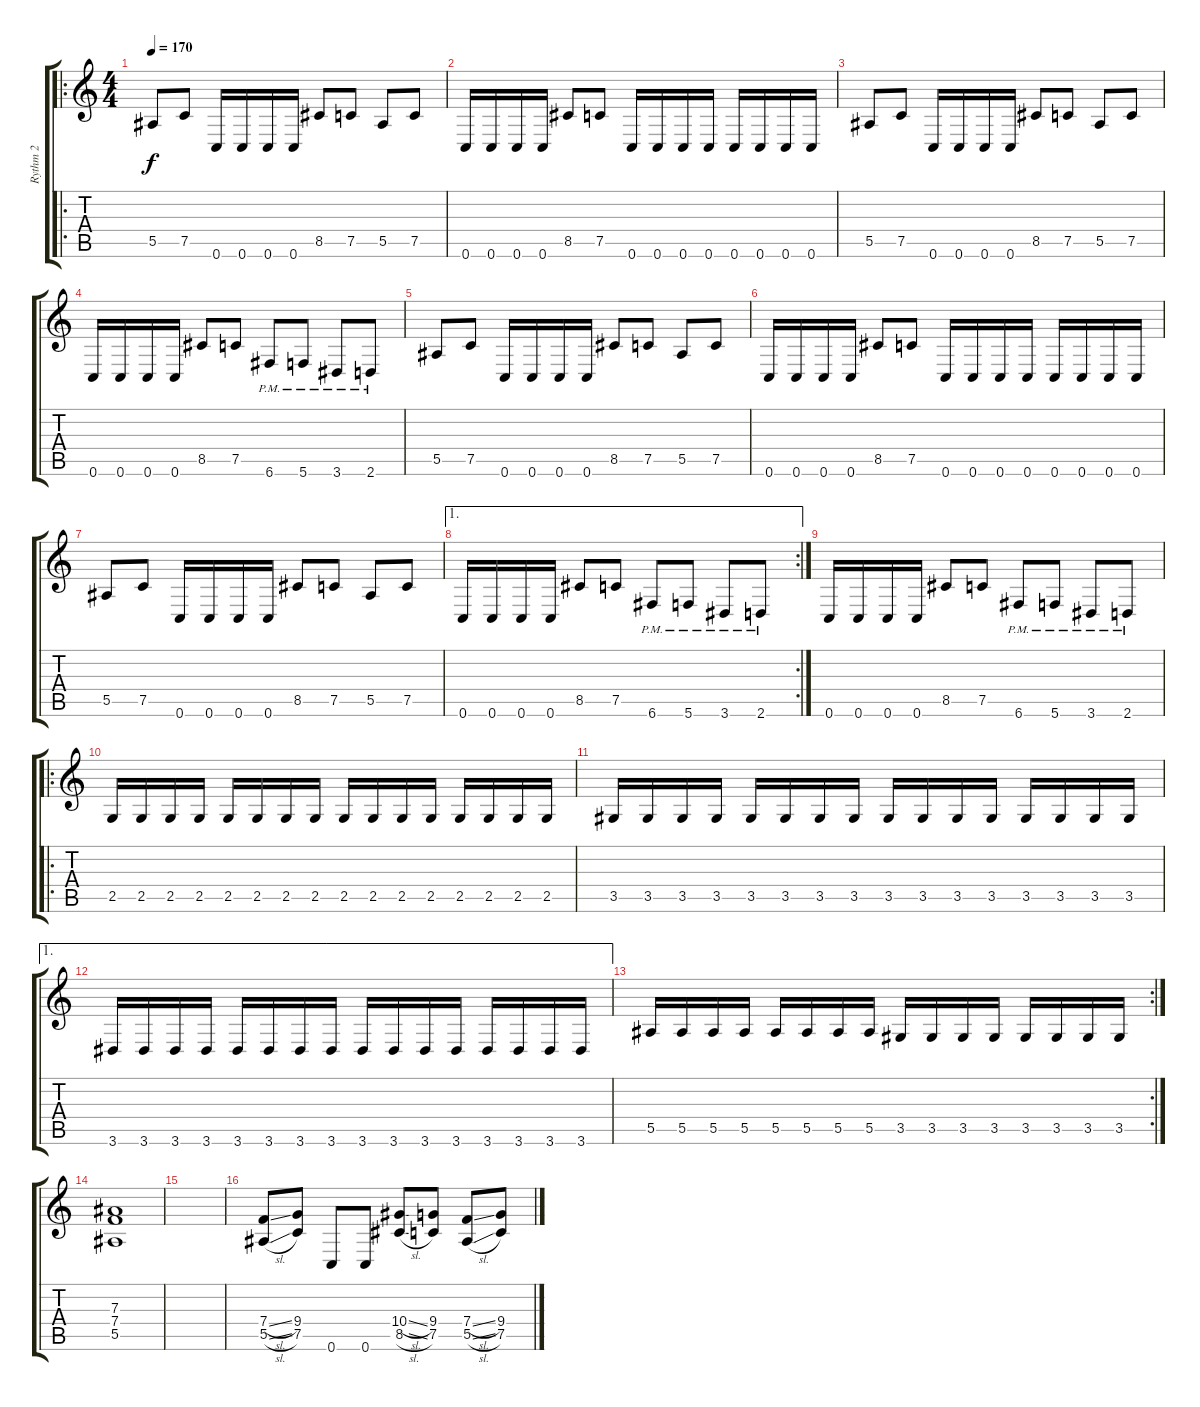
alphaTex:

\track ("Rythm 2" "Rythm 2") {instrument distortionguitar}
\staff {score tabs}
\tuning (C4 G3 Eb3 Bb2 F2 C2) {hide}
\ro
\ts (4 4)
\tempo 170
\clef g2
\ks c
5.5.8{dy f} 7.5.8 0.6.16 0.6.16 0.6.16 0.6.16 8.5.8 7.5.8 5.5.8 7.5.8 |
0.6.16 0.6.16 0.6.16 0.6.16 8.5.8 7.5.8 0.6.16 0.6.16 0.6.16 0.6.16 0.6.16 0.6.16 0.6.16 0.6.16 |
5.5.8 7.5.8 0.6.16 0.6.16 0.6.16 0.6.16 8.5.8 7.5.8 5.5.8 7.5.8 |
0.6.16 0.6.16 0.6.16 0.6.16 8.5.8 7.5.8 6.6{pm}.8 5.6{pm}.8 3.6{pm}.8 2.6{pm}.8 |
5.5.8 7.5.8 0.6.16 0.6.16 0.6.16 0.6.16 8.5.8 7.5.8 5.5.8 7.5.8 |
0.6.16 0.6.16 0.6.16 0.6.16 8.5.8 7.5.8 0.6.16 0.6.16 0.6.16 0.6.16 0.6.16 0.6.16 0.6.16 0.6.16 |
5.5.8 7.5.8 0.6.16 0.6.16 0.6.16 0.6.16 8.5.8 7.5.8 5.5.8 7.5.8 |
\ae 1
\rc 2
0.6.16 0.6.16 0.6.16 0.6.16 8.5.8 7.5.8 6.6{pm}.8 5.6{pm}.8 3.6{pm}.8 2.6{pm}.8 |
0.6.16 0.6.16 0.6.16 0.6.16 8.5.8 7.5.8 6.6{pm}.8 5.6{pm}.8 3.6{pm}.8 2.6{pm}.8 |
\ro
2.5.16 2.5.16 2.5.16 2.5.16 2.5.16 2.5.16 2.5.16 2.5.16 2.5.16 2.5.16 2.5.16 2.5.16 2.5.16 2.5.16 2.5.16 2.5.16 |
3.5.16 3.5.16 3.5.16 3.5.16 3.5.16 3.5.16 3.5.16 3.5.16 3.5.16 3.5.16 3.5.16 3.5.16 3.5.16 3.5.16 3.5.16 3.5.16 |
\ae 1
3.6.16 3.6.16 3.6.16 3.6.16 3.6.16 3.6.16 3.6.16 3.6.16 3.6.16 3.6.16 3.6.16 3.6.16 3.6.16 3.6.16 3.6.16 3.6.16 |
\rc 2
5.5.16 5.5.16 5.5.16 5.5.16 5.5.16 5.5.16 5.5.16 5.5.16 3.5.16 3.5.16 3.5.16 3.5.16 3.5.16 3.5.16 3.5.16 3.5.16 |
(7.3 7.4 5.5).1 |
|
(7.4{sl} 5.5{sl}).8 (9.4 7.5).8 0.6.8 0.6.8 (10.4{sl} 8.5{sl}).8 (9.4 7.5).8 (7.4{sl} 5.5{sl}).8 (9.4 7.5).8
